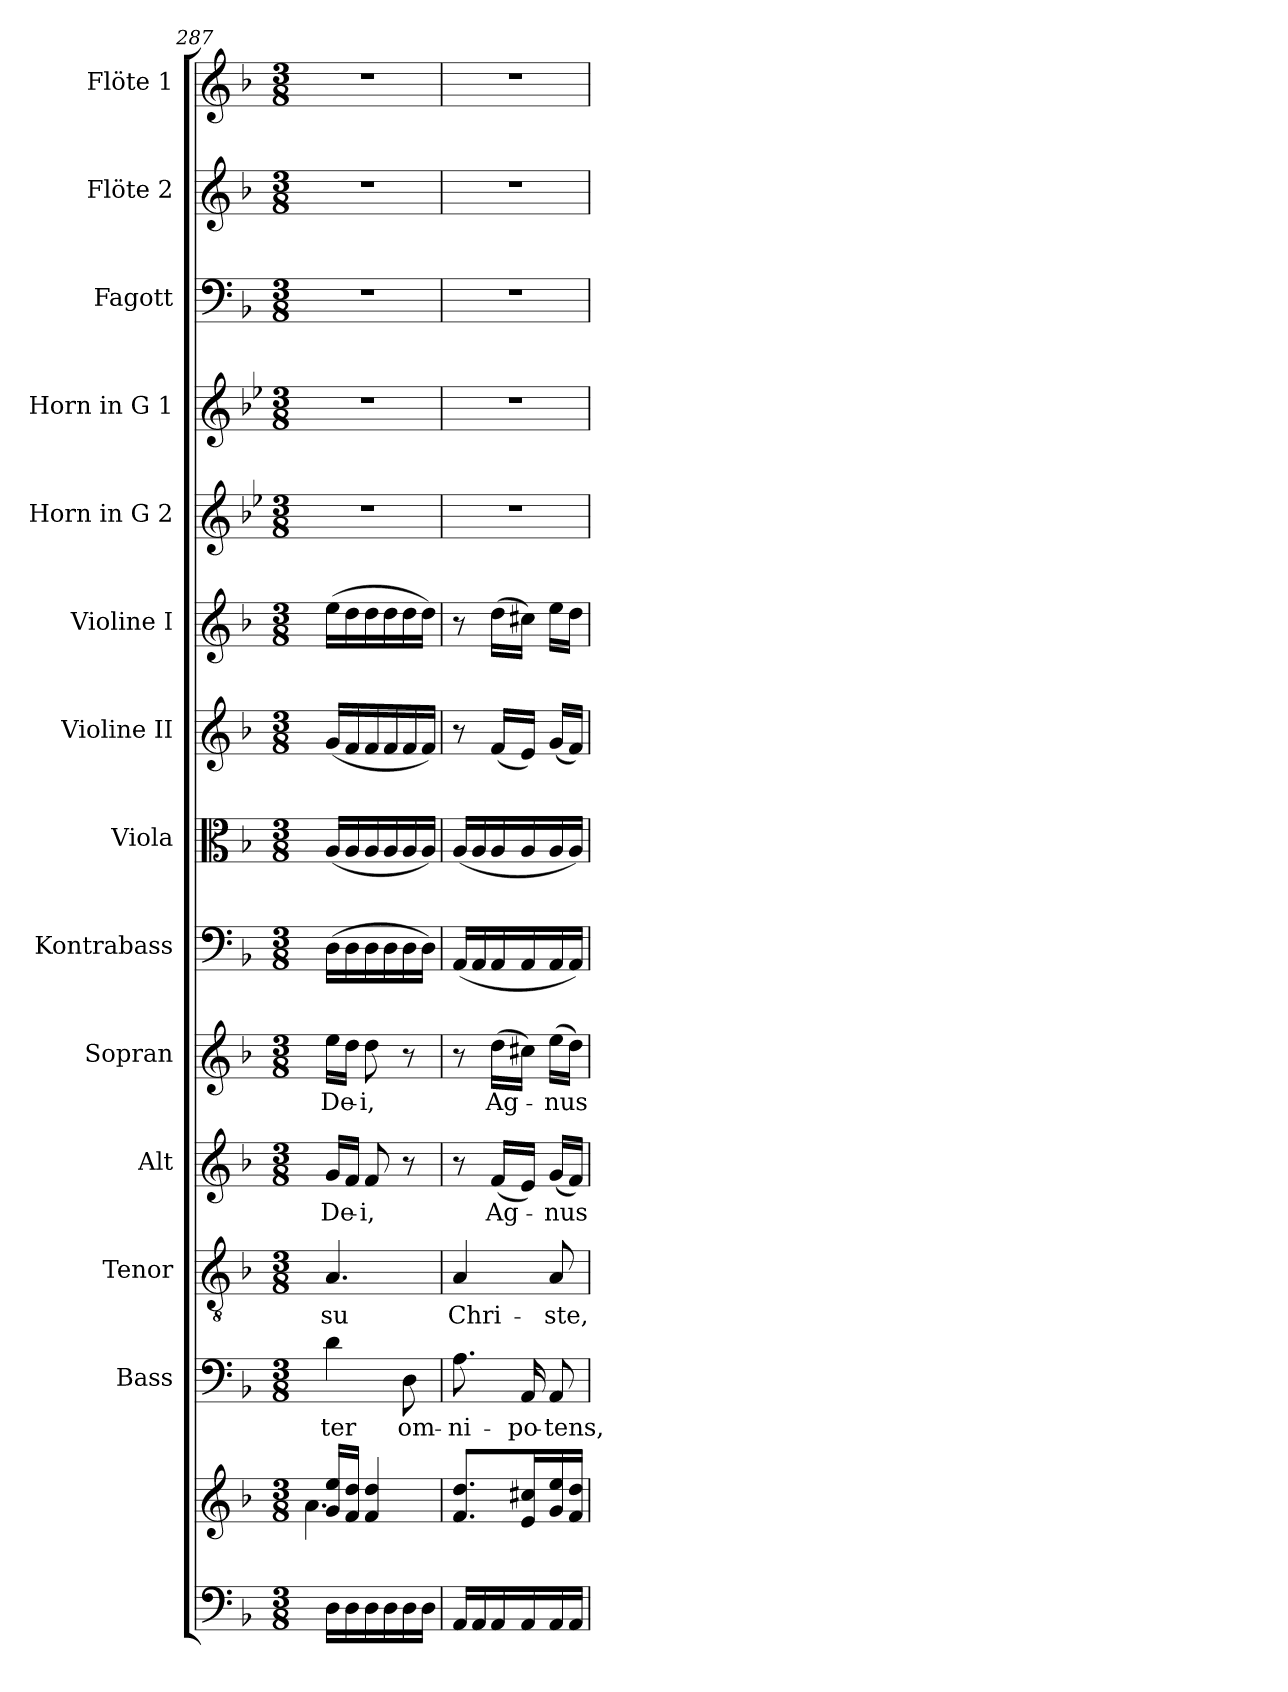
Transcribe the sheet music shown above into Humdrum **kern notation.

**kern	**kern	**kern	**text	**kern	**text	**kern	**text	**kern	**text	**kern	**kern	**kern	**kern	**kern	**kern	**kern	**kern	**kern
*part14	*part14	*part13	*part13	*part12	*part12	*part11	*part11	*part10	*part10	*part9	*part8	*part7	*part6	*part5	*part4	*part3	*part2	*part1
*staff15	*staff14	*staff13	*staff13	*staff12	*staff12	*staff11	*staff11	*staff10	*staff10	*staff9	*staff8	*staff7	*staff6	*staff5	*staff4	*staff3	*staff2	*staff1
*	*	*I"Bass	*	*I"Tenor	*	*I"Alt	*	*I"Sopran	*	*I"Kontrabass	*I"Viola	*I"Violine II	*I"Violine I	*I"Horn in G 2	*I"Horn in G 1	*I"Fagott	*I"Flöte 2	*I"Flöte 1
*	*	*I'B.	*	*I'T.	*	*I'A.	*	*I'S.	*	*I'Kb.	*I'Vla.	*I'Vl. II	*I'Vl. I	*	*	*I'Fg.	*I'Fl. 2	*I'Fl. 1
*clefF4	*clefG2	*clefF4	*	*clefGv2	*	*clefG2	*	*clefG2	*	*clefF4	*clefC3	*clefG2	*clefG2	*clefG2	*clefG2	*clefF4	*clefG2	*clefG2
*	*	*	*	*	*	*	*	*	*	*ITrd7c12	*	*	*	*ITrd3c5	*ITrd3c5	*	*	*
*k[b-]	*k[b-]	*k[b-]	*	*k[b-]	*	*k[b-]	*	*k[b-]	*	*k[b-]	*k[b-]	*k[b-]	*k[b-]	*k[b-]	*k[b-]	*k[b-]	*k[b-]	*k[b-]
*F:	*F:	*F:	*	*F:	*	*F:	*	*F:	*	*F:	*F:	*F:	*F:	*F:	*F:	*F:	*F:	*F:
*M3/8	*M3/8	*M3/8	*	*M3/8	*	*M3/8	*	*M3/8	*	*M3/8	*M3/8	*M3/8	*M3/8	*M3/8	*M3/8	*M3/8	*M3/8	*M3/8
=287	=287	=287	=287	=287	=287	=287	=287	=287	=287	=287	=287	=287	=287	=287	=287	=287	=287	=287
*	*^	*	*	*	*	*	*	*	*	*	*	*	*	*	*	*	*	*
!	!	!	!	!LO:LY:b	!	!LO:LY:b	!	!LO:LY:b	!	!LO:LY:b	!	!	!	!	!	!	!	!	!
16D\LL	16g/ 16ee/LL	4.a\	4d\	-ter	4.A/	-su	16g/LL	De-	16ee\LL	De-	(>16DD\LL	(<16A/LL	(<16g/LL	(>16ee\LL	4.r	4.r	4.r	4.r	4.r
16D\	16f/ 16dd/JJ	.	.	.	.	.	16f/JJ	.	16dd\JJ	.	16DD\	16A/	16f/	16dd\	.	.	.	.	.
!	!	!	!	!	!	!	!	!LO:LY:b	!	!LO:LY:b	!	!	!	!	!	!	!	!	!
16D\	4f/ 4dd/	.	.	.	.	.	8f/	-i,	8dd\	-i,	16DD\	16A/	16f/	16dd\	.	.	.	.	.
16D\	.	.	.	.	.	.	.	.	.	.	16DD\	16A/	16f/	16dd\	.	.	.	.	.
!	!	!	!	!LO:LY:b	!	!	!	!	!	!	!	!	!	!	!	!	!	!	!
16D\	.	.	8D\	om-	.	.	8r	.	8r	.	16DD\	16A/	16f/	16dd\	.	.	.	.	.
16D\JJ	.	.	.	.	.	.	.	.	.	.	16DD\JJ)	16A/JJ)	16f/JJ)	16dd\JJ)	.	.	.	.	.
*	*v	*v	*	*	*	*	*	*	*	*	*	*	*	*	*	*	*	*	*
=288	=288	=288	=288	=288	=288	=288	=288	=288	=288	=288	=288	=288	=288	=288	=288	=288	=288	=288
!	!	!	!LO:LY:b	!	!LO:LY:b	!	!	!	!	!	!	!	!	!	!	!	!	!
16AA/LL	8.f/ 8.dd/L	8.A\	-ni-	4A/	Chri-	8r	.	8r	.	(<16AAA/LL	(<16A/LL	8r	8r	4.r	4.r	4.r	4.r	4.r
16AA/	.	.	.	.	.	.	.	.	.	16AAA/	16A/	.	.	.	.	.	.	.
!	!	!	!	!	!	!	!LO:LY:b	!	!LO:LY:b	!	!	!	!	!	!	!	!	!
16AA/	.	.	.	.	.	(<16f/LL	Ag-	(>16dd\LL	Ag-	16AAA/	16A/	(<16f/LL	(>16dd\LL	.	.	.	.	.
!	!	!	!LO:LY:b	!	!	!	!	!	!	!	!	!	!	!	!	!	!	!
16AA/	16e/ 16cc#X/L	16AA/	-po-	.	.	16e/JJ)	.	16cc#X\JJ)	.	16AAA/	16A/	16e/JJ)	16cc#X\JJ)	.	.	.	.	.
!	!	!	!LO:LY:b	!	!LO:LY:b	!	!LO:LY:b	!	!LO:LY:b	!	!	!	!	!	!	!	!	!
16AA/	16g/ 16ee/	8AA/	-tens,	8A/	-ste,	(<16g/LL	-nus	(>16ee\LL	-nus	16AAA/	16A/	(<16g/LL	16ee\LL	.	.	.	.	.
16AA/JJ	16f/ 16dd/JJ	.	.	.	.	16f/JJ)	.	16dd\JJ)	.	16AAA/JJ)	16A/JJ)	16f/JJ)	16dd\JJ	.	.	.	.	.
=	=	=	=	=	=	=	=	=	=	=	=	=	=	=	=	=	=	=
*-	*-	*-	*-	*-	*-	*-	*-	*-	*-	*-	*-	*-	*-	*-	*-	*-	*-	*-
